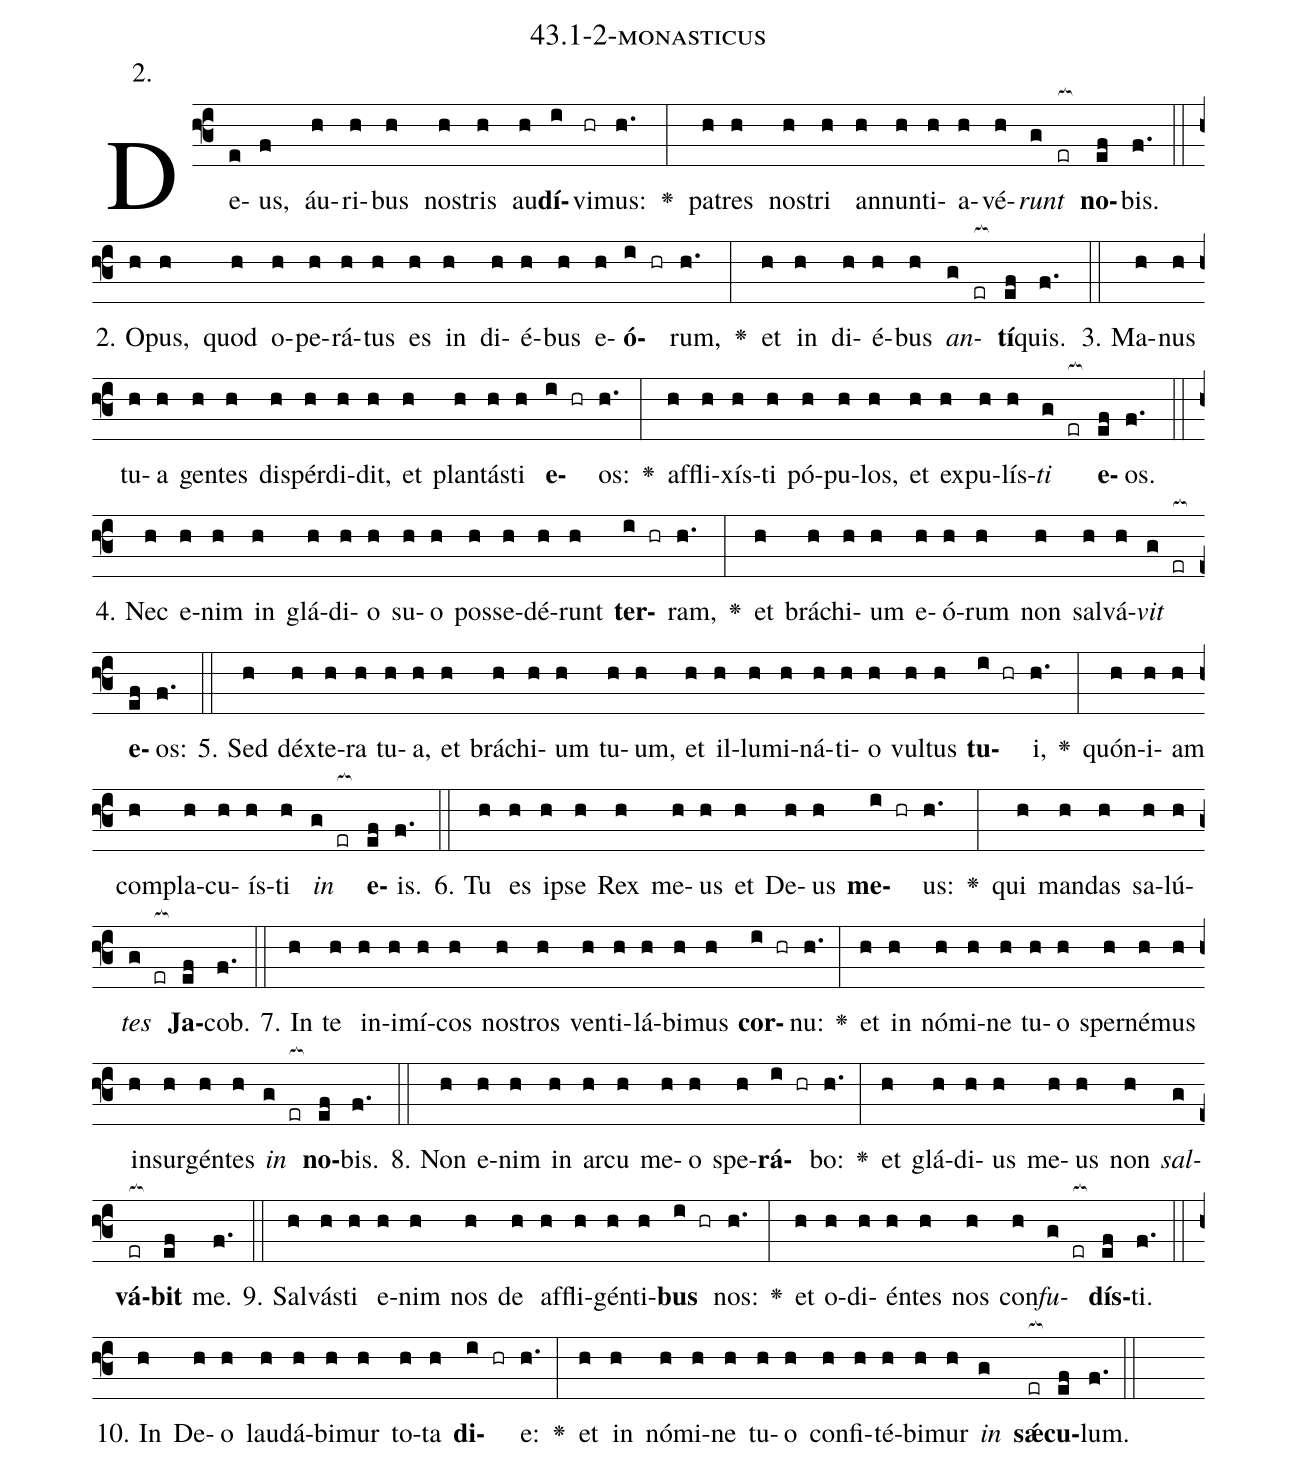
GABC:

name: 43.1-2-monasticus;
annotation: 2.;
%%
(f3)De(e)us,(f) áu(h)ri(h)bus(h) nos(h)tris(h) au(h)<b>dí</b>(i)vi(hr)mus:(h.) <v>\greheightstar</v>(:) pa(h)tres(h) nos(h)tri(h) an(h)nun(h)ti(h)a(h)vé(h)<i>runt</i>(g er[ocb:1{]) <b>no</b>(ef[ocb:0}])bis.(f.) (::)
2. O(h)pus,(h) quod(h) o(h)pe(h)rá(h)tus(h) es(h) in(h) di(h)é(h)bus(h) e(h)<b>ó</b>(i hr)rum,(h.) <v>\greheightstar</v>(:) et(h) in(h) di(h)é(h)bus(h) <i>an</i>(g er[ocb:1{])<b>tí</b>(ef[ocb:0}])quis.(f.) (::)
3. Ma(h)nus(h) tu(h)a(h) gen(h)tes(h) dis(h)pér(h)di(h)dit,(h) et(h) plan(h)tás(h)ti(h) <b>e</b>(i hr)os:(h.) <v>\greheightstar</v>(:) af(h)fli(h)xís(h)ti(h) pó(h)pu(h)los,(h) et(h) ex(h)pu(h)lís(h)<i>ti</i>(g er[ocb:1{]) <b>e</b>(ef[ocb:0}])os.(f.) (::)
4. Nec(h) e(h)nim(h) in(h) glá(h)di(h)o(h) su(h)o(h) pos(h)se(h)dé(h)runt(h) <b>ter</b>(i hr)ram,(h.) <v>\greheightstar</v>(:) et(h) brá(h)chi(h)um(h) e(h)ó(h)rum(h) non(h) sal(h)vá(h)<i>vit</i>(g er[ocb:1{]) <b>e</b>(ef[ocb:0}])os:(f.) (::)
5. Sed(h) déx(h)te(h)ra(h) tu(h)a,(h) et(h) brá(h)chi(h)um(h) tu(h)um,(h) et(h) il(h)lu(h)mi(h)ná(h)ti(h)o(h) vul(h)tus(h) <b>tu</b>(i hr)i,(h.) <v>\greheightstar</v>(:) quón(h)i(h)am(h) com(h)pla(h)cu(h)ís(h)ti(h) <i>in</i>(g er[ocb:1{]) <b>e</b>(ef[ocb:0}])is.(f.) (::)
6. Tu(h) es(h) ip(h)se(h) Rex(h) me(h)us(h) et(h) De(h)us(h) <b>me</b>(i hr)us:(h.) <v>\greheightstar</v>(:) qui(h) man(h)das(h) sa(h)lú(h)<i>tes</i>(g er[ocb:1{]) <b>Ja</b>(ef[ocb:0}])cob.(f.) (::)
7. In(h) te(h) in(h)i(h)mí(h)cos(h) nos(h)tros(h) ven(h)ti(h)lá(h)bi(h)mus(h) <b>cor</b>(i hr)nu:(h.) <v>\greheightstar</v>(:) et(h) in(h) nó(h)mi(h)ne(h) tu(h)o(h) sper(h)né(h)mus(h) in(h)sur(h)gén(h)tes(h) <i>in</i>(g er[ocb:1{]) <b>no</b>(ef[ocb:0}])bis.(f.) (::)
8. Non(h) e(h)nim(h) in(h) ar(h)cu(h) me(h)o(h) spe(h)<b>rá</b>(i hr)bo:(h.) <v>\greheightstar</v>(:) et(h) glá(h)di(h)us(h) me(h)us(h) non(h) <i>sal</i>(g)<b>vá</b>(er[ocb:1{])<b>bit</b>(ef[ocb:0}]) me.(f.) (::)
9. Sal(h)vás(h)ti(h) e(h)nim(h) nos(h) de(h) af(h)fli(h)gén(h)ti(h)<b>bus</b>(i hr) nos:(h.) <v>\greheightstar</v>(:) et(h) o(h)di(h)én(h)tes(h) nos(h) con(h)<i>fu</i>(g er[ocb:1{])<b>dís</b>(ef[ocb:0}])ti.(f.) (::)
10. In(h) De(h)o(h) lau(h)dá(h)bi(h)mur(h) to(h)ta(h) <b>di</b>(i hr)e:(h.) <v>\greheightstar</v>(:) et(h) in(h) nó(h)mi(h)ne(h) tu(h)o(h) con(h)fi(h)té(h)bi(h)mur(h) <i>in</i>(g) <b>sǽ</b>(er[ocb:1{])<b>cu</b>(ef[ocb:0}])lum.(f.) (::)
